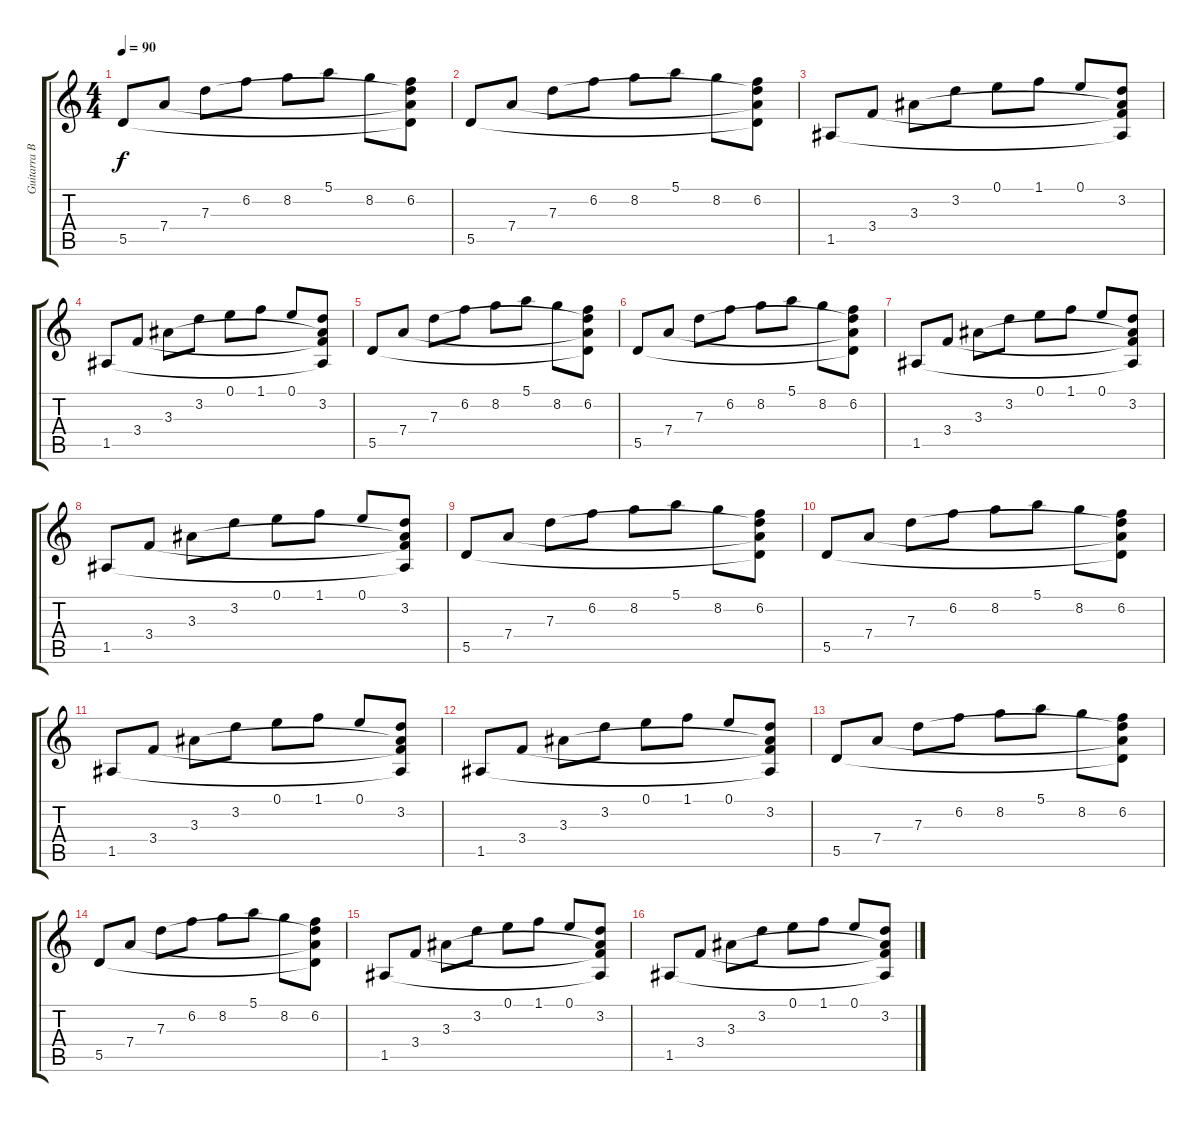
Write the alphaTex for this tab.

\track ("Guitarra Base" "Guitarra B") {instrument electricguitarjazz}
\staff {score tabs}
\tuning (E4 B3 G3 D3 A2 E2) {hide}
\ts (4 4)
\tempo 90
\clef g2
\ks c
5.5.8{dy f} 7.4.8 7.3.8 6.2.8 8.2.8 5.1.8 8.2.8 (6.2 7.3{t} 7.4{t} 5.5{t}).8 |
5.5.8 7.4.8 7.3.8 6.2.8 8.2.8 5.1.8 8.2.8 (6.2 7.3{t} 7.4{t} 5.5{t}).8 |
1.5.8 3.4.8 3.3.8 3.2.8 0.1.8 1.1.8 0.1.8 (3.2 3.3{t} 3.4{t} 1.5{t}).8 |
1.5.8 3.4.8 3.3.8 3.2.8 0.1.8 1.1.8 0.1.8 (3.2 3.3{t} 3.4{t} 1.5{t}).8 |
5.5.8 7.4.8 7.3.8 6.2.8 8.2.8 5.1.8 8.2.8 (6.2 7.3{t} 7.4{t} 5.5{t}).8 |
5.5.8 7.4.8 7.3.8 6.2.8 8.2.8 5.1.8 8.2.8 (6.2 7.3{t} 7.4{t} 5.5{t}).8 |
1.5.8 3.4.8 3.3.8 3.2.8 0.1.8 1.1.8 0.1.8 (3.2 3.3{t} 3.4{t} 1.5{t}).8 |
1.5.8 3.4.8 3.3.8 3.2.8 0.1.8 1.1.8 0.1.8 (3.2 3.3{t} 3.4{t} 1.5{t}).8 |
5.5.8 7.4.8 7.3.8 6.2.8 8.2.8 5.1.8 8.2.8 (6.2 7.3{t} 7.4{t} 5.5{t}).8 |
5.5.8 7.4.8 7.3.8 6.2.8 8.2.8 5.1.8 8.2.8 (6.2 7.3{t} 7.4{t} 5.5{t}).8 |
1.5.8 3.4.8 3.3.8 3.2.8 0.1.8 1.1.8 0.1.8 (3.2 3.3{t} 3.4{t} 1.5{t}).8 |
1.5.8 3.4.8 3.3.8 3.2.8 0.1.8 1.1.8 0.1.8 (3.2 3.3{t} 3.4{t} 1.5{t}).8 |
5.5.8 7.4.8 7.3.8 6.2.8 8.2.8 5.1.8 8.2.8 (6.2 7.3{t} 7.4{t} 5.5{t}).8 |
5.5.8 7.4.8 7.3.8 6.2.8 8.2.8 5.1.8 8.2.8 (6.2 7.3{t} 7.4{t} 5.5{t}).8 |
1.5.8 3.4.8 3.3.8 3.2.8 0.1.8 1.1.8 0.1.8 (3.2 3.3{t} 3.4{t} 1.5{t}).8 |
1.5.8 3.4.8 3.3.8 3.2.8 0.1.8 1.1.8 0.1.8 (3.2 3.3{t} 3.4{t} 1.5{t}).8
